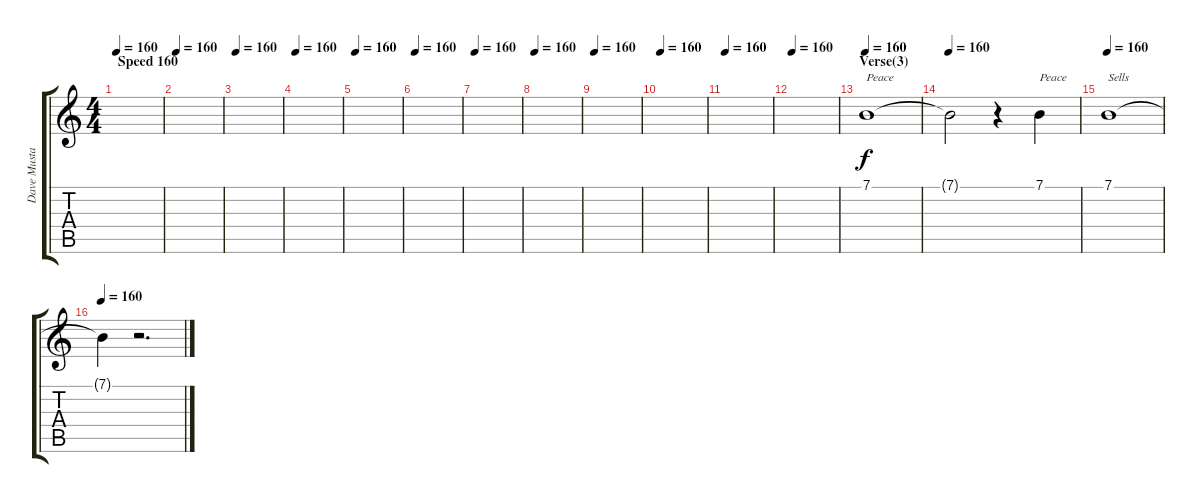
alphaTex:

\track ("Dave Mustaine (Vocal)" "Dave Musta") {instrument lead1square}
\staff {score tabs}
\tuning (E4 B3 G3 D3 A2 E2) {hide}
\ts (4 4)
\section ("" "Speed 160")
\tempo 160
\clef g2
\ks c
|
\tempo 160
|
\tempo 160
|
\tempo 160
|
\tempo 160
|
\tempo 160
|
\tempo 160
|
\tempo 160
|
\tempo 160
|
\tempo 160
|
\tempo 160
|
\tempo 160
|
\section ("" "Verse(3)")
\tempo 160
7.1.1{txt "Peace"} |
\tempo 160
7.1{t}.2 r.4 7.1.4{txt "Peace"} |
\tempo 160
7.1.1{txt "Sells"} |
\tempo 160
7.1{t}.4 r.2{d}
